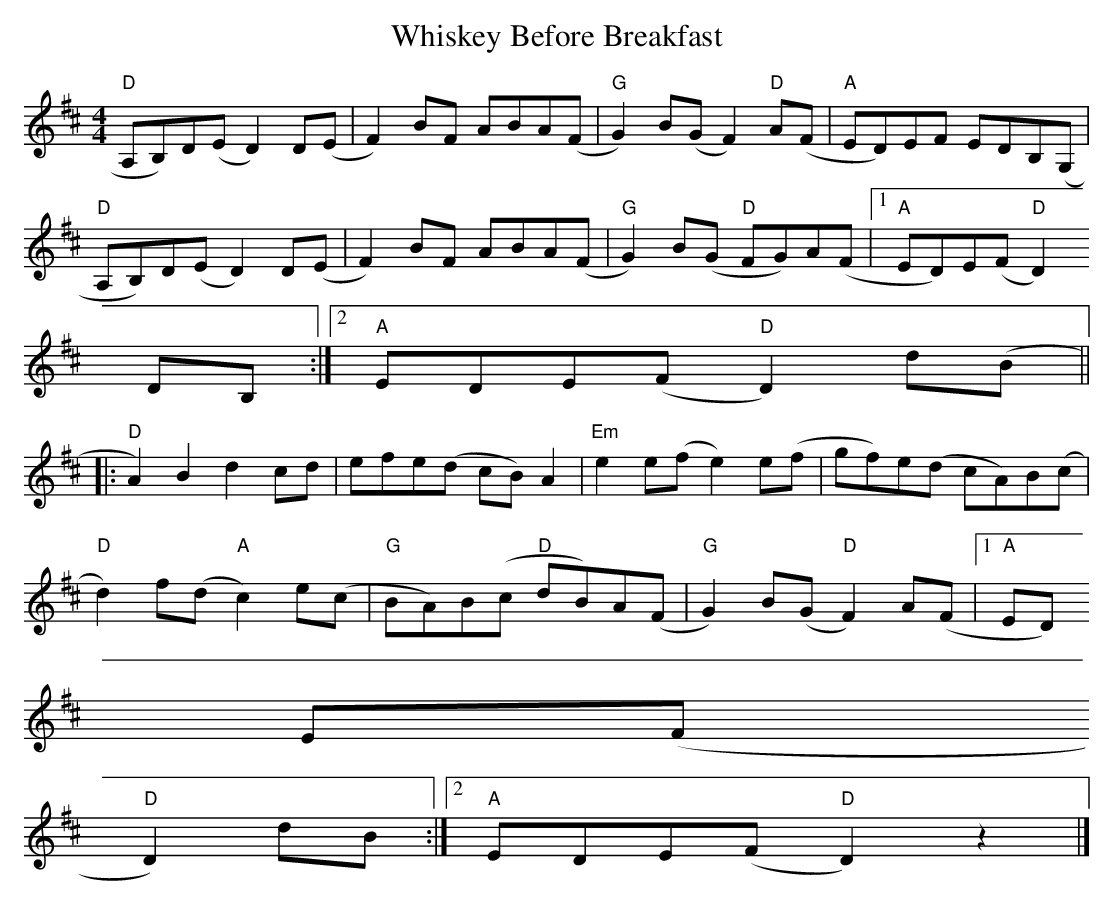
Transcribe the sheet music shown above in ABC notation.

X:1
T:Whiskey Before Breakfast
M:4/4
L:1/8
K:D
"D"A,B,)D(E D2) D(E|F2) BF ABA(F|"G"G2) B(G F2) "D"A(F|"A"ED)EF EDB,(G,|
"D"A,B,)D(E D2) D(E|F2) BF ABA(F|"G"G2) B(G "D"FG)A(F|1 "A"ED)E(F "D"D2)
DB,:|2 "A"EDE(F "D"D2) d(B||
|:"D"A2) B2 d2 cd|efe(d cB) A2|"Em"e2 e(f e2) e(f|gf)e(d cA)B(c|
"D"d2) f(d "A"c2) e(c|"G"BA)B(c "D"dB)A(F|"G"G2) B(G "D"F2) A(F|1 "A"ED)
E(F
"D"D2) dB:|2 "A"EDE(F "D"D2) z2|]
